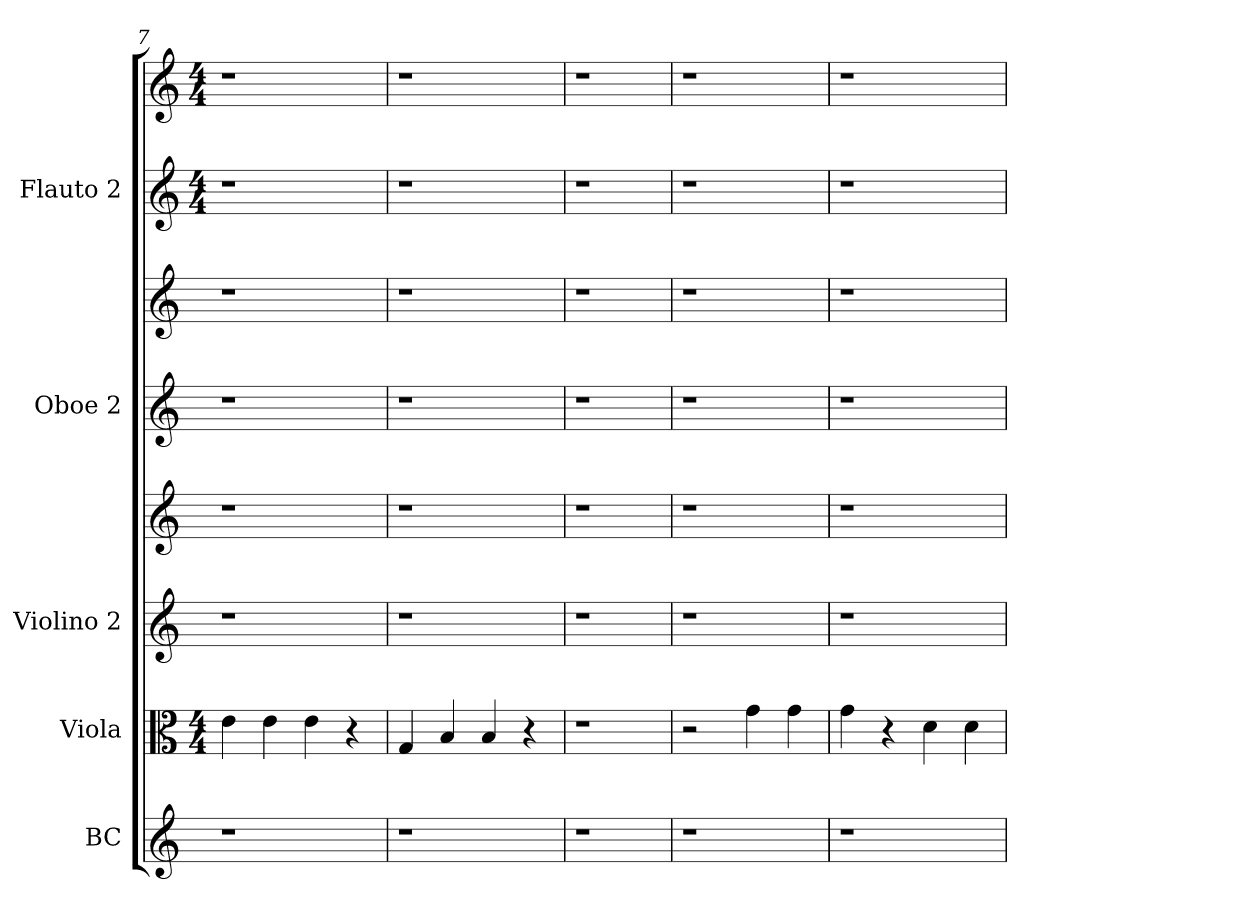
**kern	**kern	**kern	**kern	**kern	**kern	**kern	**kern
*part5	*part4	*part3	*part3	*part2	*part2	*part1	*part1
*staff8	*staff7	*staff6	*staff5	*staff4	*staff3	*staff2	*staff1
*I"BC	*I"Viola	*I"Violino 2	*	*I"Oboe 2	*	*I"Flauto 2	*
*	*I'Vla	*I'Vln	*	*I'Ob	*	*	*
!!LO:LB:g=z
*clefG2	*clefC3	*clefG2	*clefG2	*clefG2	*clefG2	*clefG2	*clefG2
*k[]	*k[]	*k[]	*k[]	*k[]	*k[]	*k[]	*k[]
*	*M4/4	*	*	*	*	*M4/4	*M4/4
=7	=7	=7	=7	=7	=7	=7	=7
1r	4e\	1r	1r	1r	1r	1r	1r
.	4e\	.	.	.	.	.	.
.	4e\	.	.	.	.	.	.
.	4r	.	.	.	.	.	.
=8	=8	=8	=8	=8	=8	=8	=8
1r	4G/	1r	1r	1r	1r	1r	1r
.	4B/	.	.	.	.	.	.
.	4B/	.	.	.	.	.	.
.	4r	.	.	.	.	.	.
=9	=9	=9	=9	=9	=9	=9	=9
1r	1r	1r	1r	1r	1r	1r	1r
!!LO:PB:g=z
=10	=10	=10	=10	=10	=10	=10	=10
1r	1r	1r	1r	1r	1r	1r	1r
=11	=11	=11	=11	=11	=11	=11	=11
1r	2r	1r	1r	1r	1r	1r	1r
.	4g\	.	.	.	.	.	.
.	4g\	.	.	.	.	.	.
=12	=12	=12	=12	=12	=12	=12	=12
1r	4g\	1r	1r	1r	1r	1r	1r
.	4r	.	.	.	.	.	.
.	4d\	.	.	.	.	.	.
.	4d\	.	.	.	.	.	.
=	=	=	=	=	=	=	=
*-	*-	*-	*-	*-	*-	*-	*-
